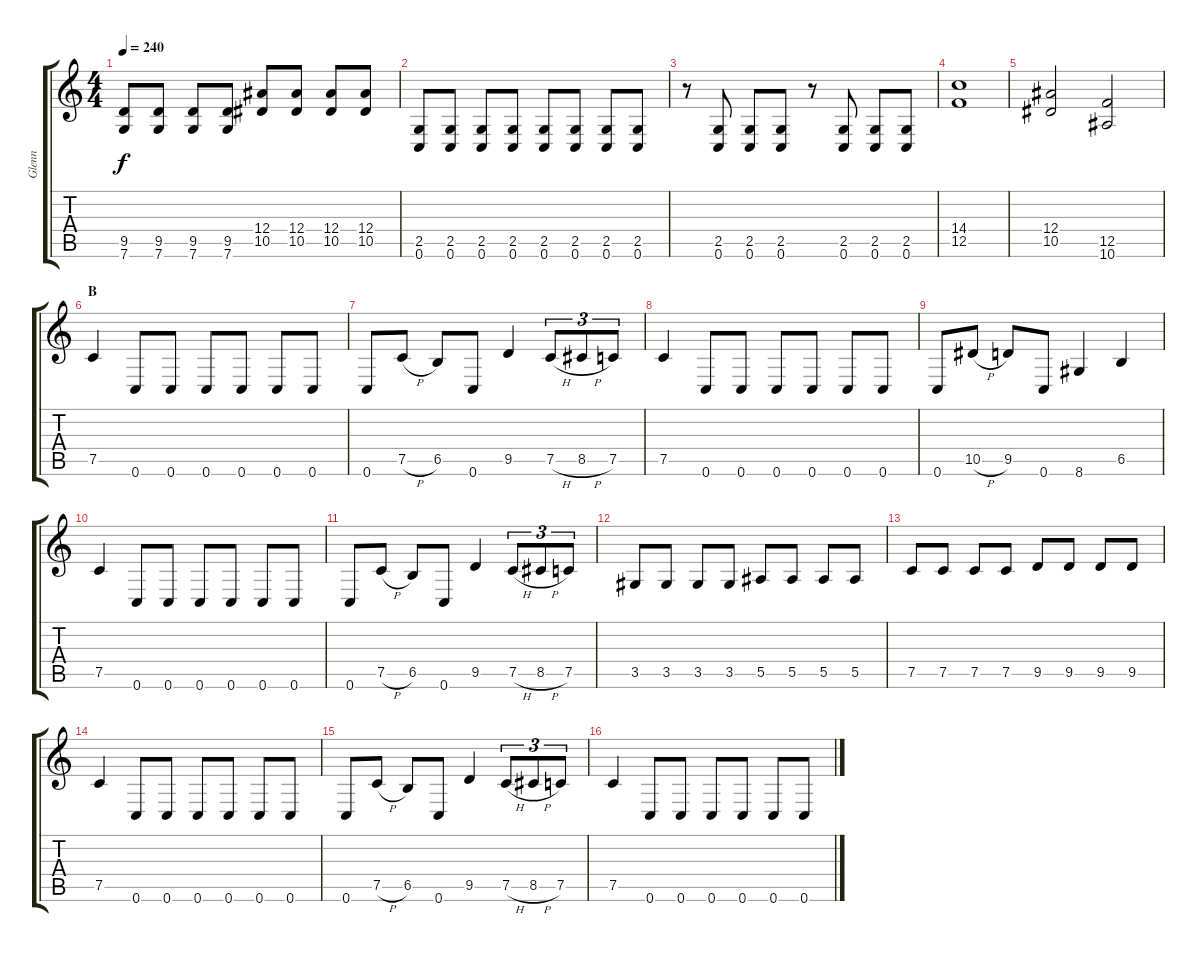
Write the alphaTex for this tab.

\track ("Glenn" "Glenn") {instrument distortionguitar}
\staff {score tabs}
\tuning (C4 G3 Eb3 Bb2 F2 C2) {hide}
\ts (4 4)
\tempo 240
\clef g2
\ks c
(9.5 7.6).8{dy f} (9.5 7.6).8 (9.5 7.6).8 (9.5 7.6).8 (12.4 10.5).8 (12.4 10.5).8 (12.4 10.5).8 (12.4 10.5).8 |
(2.5 0.6).8 (2.5 0.6).8 (2.5 0.6).8 (2.5 0.6).8 (2.5 0.6).8 (2.5 0.6).8 (2.5 0.6).8 (2.5 0.6).8 |
r.8 (2.5 0.6).8 (2.5 0.6).8 (2.5 0.6).8 r.8 (2.5 0.6).8 (2.5 0.6).8 (2.5 0.6).8 |
(14.4 12.5).1 |
(12.4 10.5).2 (12.5 10.6).2 |
\section ("" "B")
7.5.4 0.6.8 0.6.8 0.6.8 0.6.8 0.6.8 0.6.8 |
0.6.8 7.5{h}.8 6.5.8 0.6.8 9.5.4 7.5{h}.8{tu (3 2)} 8.5{h}.8{tu (3 2)} 7.5.8{tu (3 2)} |
7.5.4 0.6.8 0.6.8 0.6.8 0.6.8 0.6.8 0.6.8 |
0.6.8 10.5{h}.8 9.5.8 0.6.8 8.6.4 6.5.4 |
7.5.4 0.6.8 0.6.8 0.6.8 0.6.8 0.6.8 0.6.8 |
0.6.8 7.5{h}.8 6.5.8 0.6.8 9.5.4 7.5{h}.8{tu (3 2)} 8.5{h}.8{tu (3 2)} 7.5.8{tu (3 2)} |
3.5.8 3.5.8 3.5.8 3.5.8 5.5.8 5.5.8 5.5.8 5.5.8 |
7.5.8 7.5.8 7.5.8 7.5.8 9.5.8 9.5.8 9.5.8 9.5.8 |
7.5.4 0.6.8 0.6.8 0.6.8 0.6.8 0.6.8 0.6.8 |
0.6.8 7.5{h}.8 6.5.8 0.6.8 9.5.4 7.5{h}.8{tu (3 2)} 8.5{h}.8{tu (3 2)} 7.5.8{tu (3 2)} |
7.5.4 0.6.8 0.6.8 0.6.8 0.6.8 0.6.8 0.6.8
